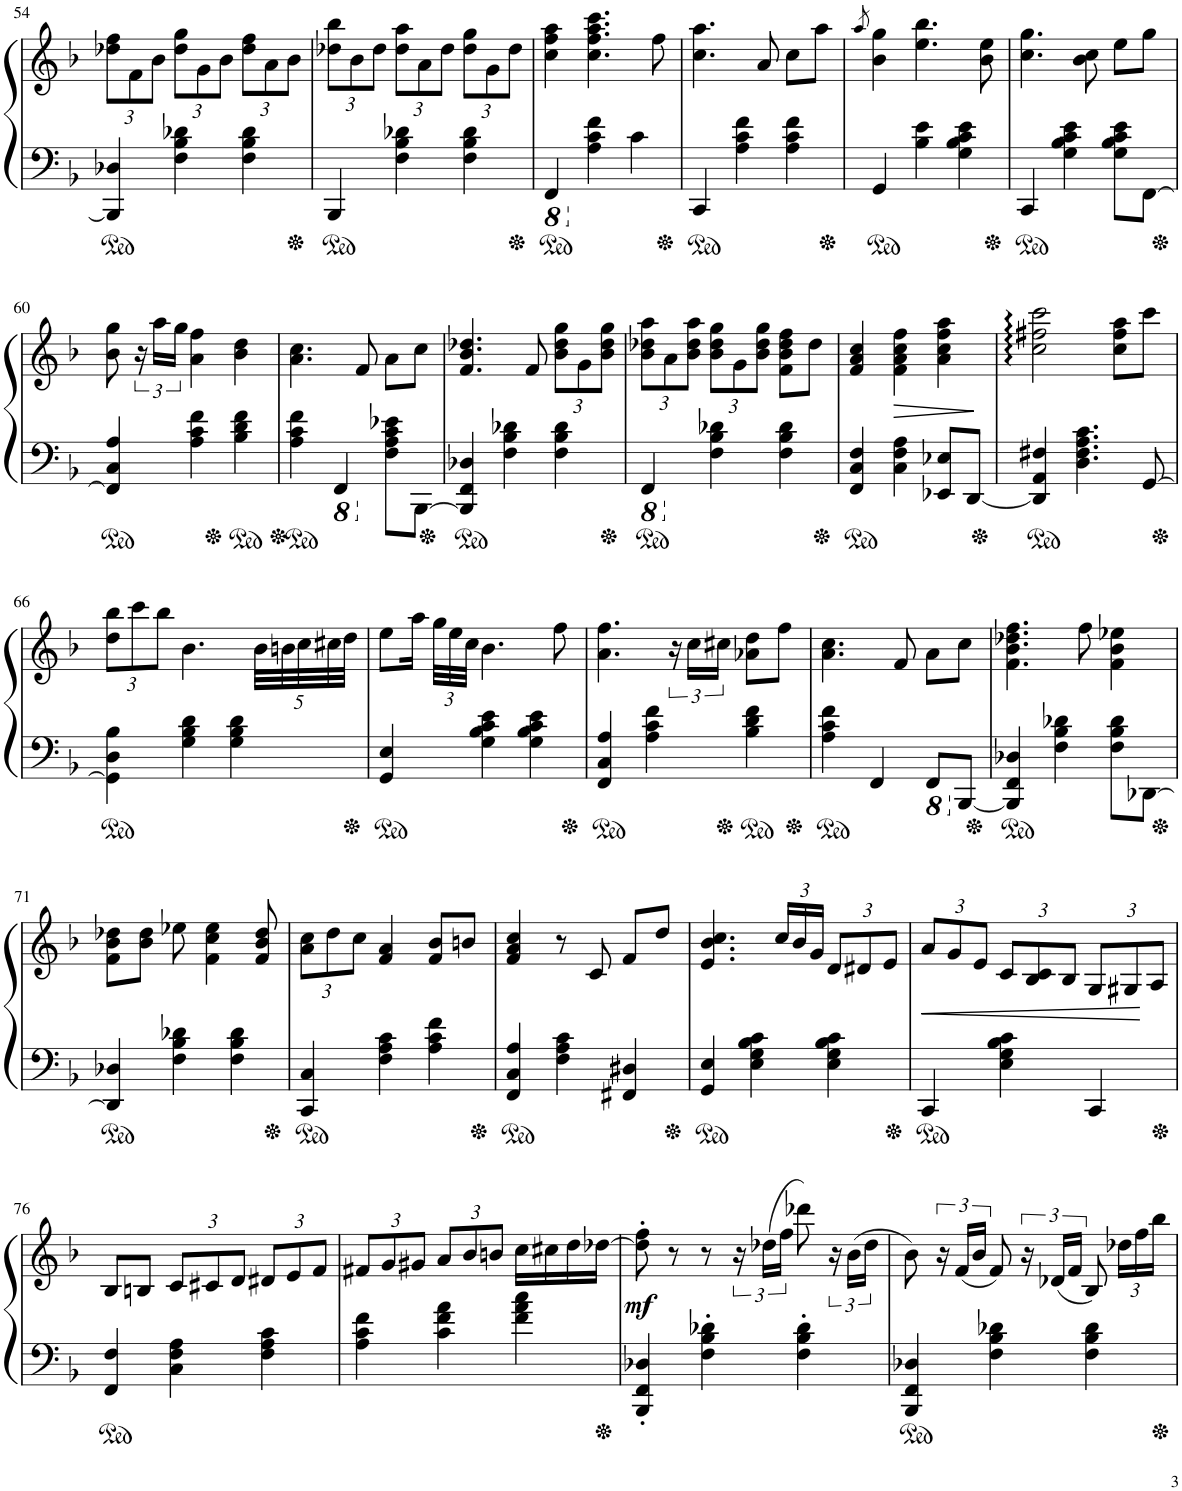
**kern	**kern	**dynam
*part1	*part1	*part1
*staff2	*staff1	*staff1/2
*I"Piano	*	*
*I'Pno.	*	*
!!LO:PB:g=z
*clefF4	*clefG2	*
*k[b-]	*k[b-]	*
*F:	*F:	*
*M3/4	*M3/4	*
*	*Xbrackettup	*
=54	=54	=54
4BBB-/] 4D-X/	12dd-X\ 12ff\L	.
.	12f\	.
.	12b-\J	.
4F\ 4B-\ 4d-X\	12dd-\ 12gg\L	.
.	12g\	.
.	12b-\J	.
4F\ 4B-\ 4d-\	12dd-\ 12ff\L	.
.	12a\	.
.	12b-\J	.
=55	=55	=55
4BBB-/	12dd-X\ 12bb-\L	.
.	12b-\	.
.	12dd-\J	.
4F\ 4B-\ 4d-X\	12dd-\ 12aa\L	.
.	12a\	.
.	12dd-\J	.
4F\ 4B-\ 4d-\	12dd-\ 12gg\L	.
.	12g\	.
.	12dd-\J	.
=56	=56	=56
*8ba	*	*
4FFF/	4cc\ 4ff\ 4aa\	.
*X8ba	*	*
4A\ 4c\ 4f\	4.cc\ 4.ff\ 4.aa\ 4.ccc\	.
4c\	.	.
.	8ff\	.
=57	=57	=57
4CC/	4.cc\ 4.aa\	.
4A\ 4c\ 4f\	.	.
.	8a/	.
4A\ 4c\ 4f\	8cc\L	.
.	8aa\J	.
=58	=58	=58
.	8qaa/	.
4GG/	4b-\ 4gg\	.
4B-\ 4e\	4.ee\ 4.bb-\	.
4G\ 4B-\ 4c\ 4e\	.	.
.	8b-\ 8ee\	.
=59	=59	=59
4CC/	4.cc\ 4.gg\	.
4G\ 4B-\ 4c\ 4e\	.	.
.	8b-\ 8cc\	.
8G\ 8B-\ 8c\ 8e\L	8ee\L	.
[8FF\J	8gg\J	.
!!LO:LB:g=z
=60	=60	=60
4FF/] 4C/ 4A/	8b-\ 8gg\	.
*	*brackettup	*
.	24r	.
.	24aa\LL	.
.	24gg\JJ	.
4A\ 4c\ 4f\	4a\ 4ff\	.
4B-\ 4d\ 4f\	4b-\ 4dd\	.
=61	=61	=61
4A\ 4c\ 4f\	4.a\ 4.cc\	.
*8ba	*	*
4FFF/	.	.
.	8f/	.
*X8ba	*	*
8F\ 8A\ 8c\ 8e-X\L	8a\L	.
[8BBB-\J	8cc\J	.
=62	=62	=62
4BBB-/] 4FF/ 4D-X/	4.f/ 4.b-/ 4.dd-X/	.
4F\ 4B-\ 4d-X\	.	.
.	8f/	.
*	*Xbrackettup	*
4F\ 4B-\ 4d-\	12b-\ 12dd-\ 12gg\L	.
.	12g\	.
.	12b-\ 12dd-\ 12gg\J	.
=63	=63	=63
*8ba	*	*
4FFF/	12b-\ 12dd-X\ 12aa\L	.
.	12a\	.
.	12b-\ 12dd-\ 12aa\J	.
*X8ba	*	*
4F\ 4B-\ 4d-X\	12b-\ 12dd-\ 12gg\L	.
.	12g\	.
.	12b-\ 12dd-\ 12gg\J	.
4F\ 4B-\ 4d-\	8f\ 8b-\ 8dd-\ 8ff\L	.
.	8dd-\J	.
=64	=64	=64
4FF/ 4C/ 4F/	4f/ 4a/ 4cc/	.
!	!	!LO:HP:b
4C\ 4F\ 4A\	4f\ 4a\ 4cc\ 4ff\	>
8EE-X/ 8E-X/L	4a\ 4cc\ 4ff\ 4aa\	]
[8DD/J	.	.
=65	=65	=65
4DD/] 4AA/ 4F#X/	2cc\ 2ff#X\ 2ccc\	.
4.D\ 4.F#\ 4.A\ 4.c\	.	.
.	8cc\ 8ff#\ 8aa\L	.
[8GG/	8ccc\J	.
!!LO:LB:g=z
=66	=66	=66
4GG\] 4D\ 4B-\	12dd\ 12bb-\L	.
.	12ccc\	.
.	12bb-\J	.
4G\ 4B-\ 4d\	4.b-\	.
4G\ 4B-\ 4d\	.	.
.	40b-\LLL	.
.	40bn\	.
.	40cc\	.
.	40cc#X\	.
.	40dd\JJJ	.
=67	=67	=67
4GG/ 4E/	8ee\L	.
.	16aa\Jk	.
.	48gg\LLL	.
.	48ee\	.
.	48cc\JJJ	.
4G\ 4B-\ 4c\ 4e\	4.b-\	.
4G\ 4B-\ 4c\ 4e\	.	.
.	8ff\	.
=68	=68	=68
4FF/ 4C/ 4A/	4.a\ 4.ff\	.
4A\ 4c\ 4f\	.	.
*	*brackettup	*
.	24r	.
.	24cc\LL	.
.	24cc#X\JJ	.
4B-\ 4d\ 4f\	8a-X\ 8dd\L	.
.	8ff\J	.
=69	=69	=69
4A\ 4c\ 4f\	4.a\ 4.cc\	.
4FF/	.	.
.	8f/	.
*8ba	*	*
8FFF/L	8a\L	.
*X8ba	*	*
[8BBB-/J	8cc\J	.
=70	=70	=70
4BBB-/] 4FF/ 4D-X/	4.f\ 4.b-\ 4.dd-X\ 4.ff\	.
4F\ 4B-\ 4d-X\	.	.
.	8ff\	.
8F\ 8B-\ 8d-\L	4f\ 4b-\ 4ee-X\	.
[8DD-X\J	.	.
!!LO:LB:g=z
=71	=71	=71
4DD-/] 4D-X/	8f\ 8b-\ 8dd-X\L	.
.	8b-\ 8dd-\J	.
4F\ 4B-\ 4d-X\	8ee-X\	.
.	4f\ 4cc\ 4ee-\	.
4F\ 4B-\ 4d-\	.	.
.	8f/ 8b-/ 8dd-/	.
=72	=72	=72
*	*Xbrackettup	*
4CC/ 4C/	12a\ 12cc\L	.
.	12dd\	.
.	12cc\J	.
4F\ 4A\ 4c\	4f/ 4a/	.
4A\ 4c\ 4f\	8f/ 8b-/L	.
.	8bn/J	.
=73	=73	=73
4FF/ 4C/ 4A/	4f/ 4a/ 4cc/	.
4F\ 4A\ 4c\	8r	.
.	8c/	.
4FF#X/ 4D#X/	8f/L	.
.	8dd/J	.
=74	=74	=74
4GG/ 4E/	4.e/ 4.b-/ 4.cc/	.
4E\ 4G\ 4B-\ 4c\	.	.
.	24cc/LL	.
.	24b-/	.
.	24g/JJ	.
4E\ 4G\ 4B-\ 4c\	12d/L	.
.	12d#X/	.
.	12e/J	.
=75	=75	=75
!	!	!LO:HP:b
4CC/	12a/L	<
.	12g/	.
.	12e/J	.
4E\ 4G\ 4B-\ 4c\	12c/L	.
.	12B-/ 12c/	.
.	12B-/J	.
4CC/	12G/L	.
.	12G#X/	.
.	12A/J	[
!!LO:LB:g=z
=76	=76	=76
4FF/ 4F/	8B-/L	.
.	8Bn/J	.
4C\ 4F\ 4A\	12c/L	.
.	12c#X/	.
.	12d/J	.
4F\ 4A\ 4c\	12d#X/L	.
.	12e/	.
.	12f/J	.
=77	=77	=77
4A\ 4c\ 4f\	12f#X/L	.
.	12g/	.
.	12g#X/J	.
4c\ 4f\ 4a\	12a/L	.
.	12b-/	.
.	12bn/J	.
4f\ 4a\ 4cc\	16cc\LL	.
.	16cc#X\	.
.	16dd\	.
.	[16dd-X\JJ	.
=78	=78	=78
!	!	!LO:DY:b
4BBB-/' 4FF/' 4D-X/'	8dd-\]' 8ff\'	mf
.	8r	.
4F\' 4B-\' 4d-X\'	8r	.
*	*brackettup	*
.	24r	.
.	(24dd-X\LL	.
.	24ff\JJ	.
4F\' 4B-\' 4d-\'	8ddd-X\)	.
.	24r	.
.	(24b-\LL	.
.	24dd-\JJ	.
=79	=79	=79
4BBB-/ 4FF/ 4D-X/	8b-\)	.
.	24r	.
.	(24f/LL	.
.	24b-/JJ	.
4F\ 4B-\ 4d-X\	8f/)	.
.	24r	.
.	(24d-X/LL	.
.	24f/JJ	.
4F\ 4B-\ 4d-\	8B-/)	.
*	*Xbrackettup	*
.	24dd-X\LL	.
.	24ff\	.
.	24bb-\JJ	.
=	=	=
*-	*-	*-
